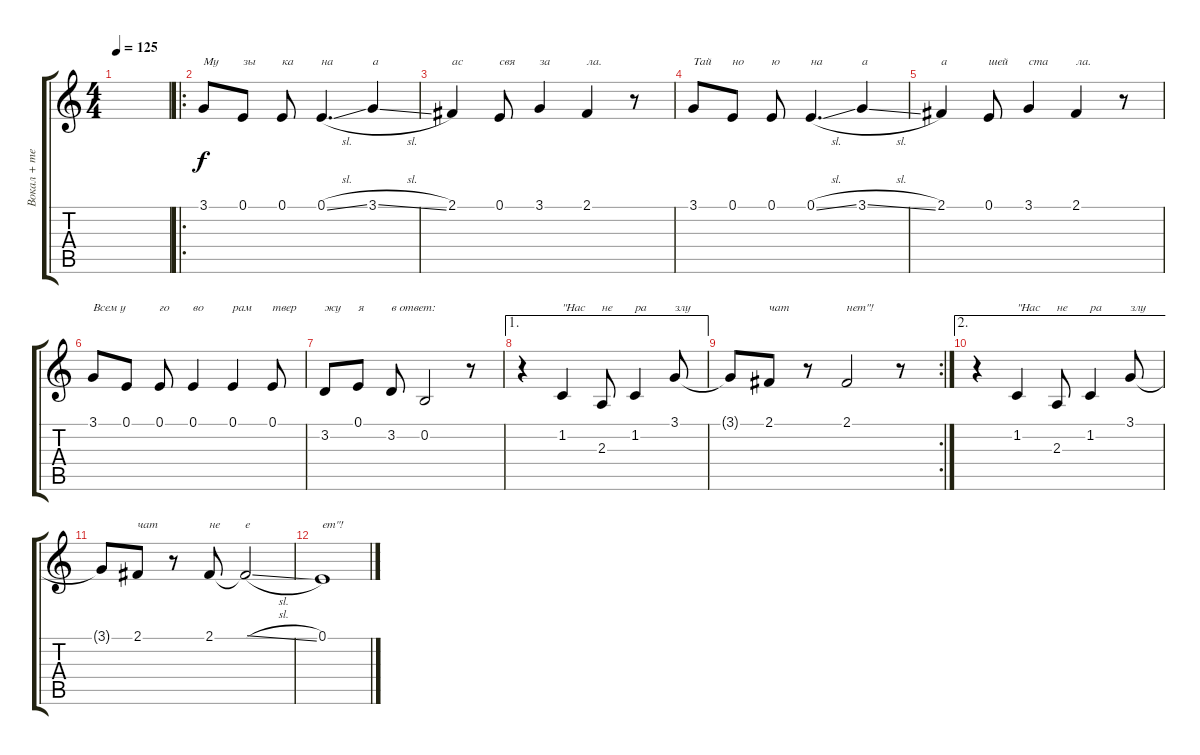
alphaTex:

\track ("Вокал + текст" "Вокал + те") {instrument lead6voice}
\staff {score tabs}
\tuning (E4 B3 G3 D3 A2 E2) {hide}
\ts (4 4)
\tempo 125
\clef g2
\ks c
|
\ro
3.1.8{txt "Му"} 0.1.8{txt "зы"} 0.1.8{txt "ка"} 0.1{sl}.4{d txt "на"} 3.1{sl}.4{txt "а"} |
2.1.4{txt "ас"} 0.1.8{txt "свя"} 3.1.4{txt "за"} 2.1.4{txt "ла."} r.8 |
3.1.8{txt "Тай"} 0.1.8{txt "но"} 0.1.8{txt "ю"} 0.1{sl}.4{d txt "на"} 3.1{sl}.4{txt "а"} |
2.1.4{txt "а"} 0.1.8{txt "шей"} 3.1.4{txt "ста"} 2.1.4{txt "ла."} r.8 |
3.1.8{txt "Всем у"} 0.1.8 0.1.8{txt "го"} 0.1.4{txt "во"} 0.1.4{txt "рам"} 0.1.8{txt "твер"} |
3.2.8{txt "жу"} 0.1.8{txt "я"} 3.2.8{txt "в ответ:"} 0.2.2 r.8 |
\ae 1
r.4 1.2.4{txt "\"Нас"} 2.3.8{txt "не"} 1.2.4{txt "ра"} 3.1.8{txt "злу"} |
\rc 2
3.1{t}.8 2.1.8{txt "чат"} r.8 2.1.2{txt "нет\"!"} r.8 |
\ae 2
r.4 1.2.4{txt "\"Нас"} 2.3.8{txt "не"} 1.2.4{txt "ра"} 3.1.8{txt "злу"} |
3.1{t}.8 2.1.8{txt "чат"} r.8 2.1.8{txt "не"} 2.1{sl t}.2{txt "е"} |
0.1.1{txt "ет\"!"}
